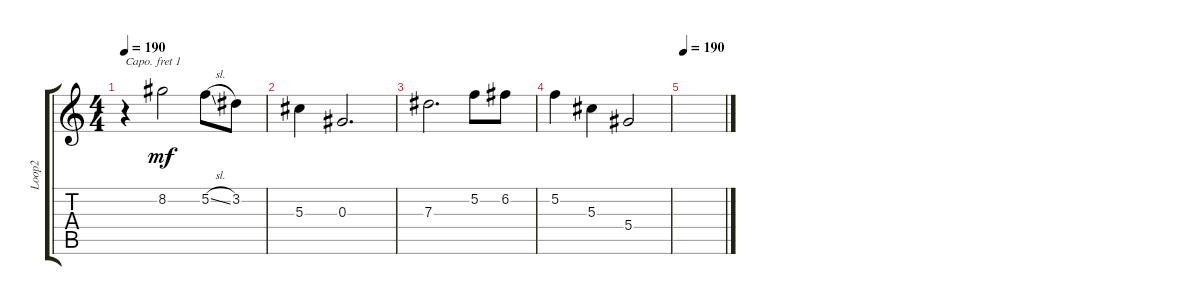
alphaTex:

\track ("Loop2" "Loop2") {instrument acousticguitarsteel}
\staff {score tabs}
\capo 1
\tuning (E4 B3 G3 D3 A2 E2) {hide}
\ts (4 4)
\tempo 190
\clef g2
\ks c
r.4{dy mf} 8.2.2 5.2{sl}.8 3.2.8 |
5.3.4 0.3.2{d} |
7.3.2{d} 5.2.8 6.2.8 |
5.2.4 5.3.4 5.4.2 |
\tempo 190
